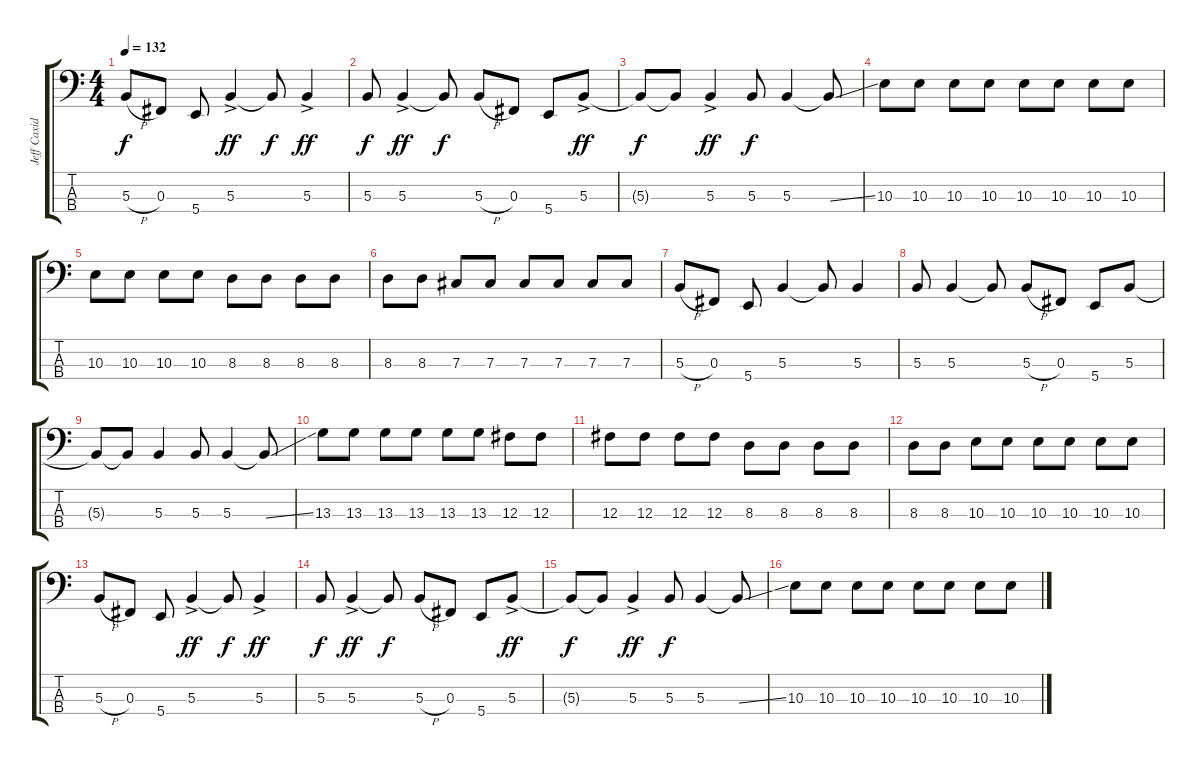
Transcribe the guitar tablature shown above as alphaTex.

\track ("Jeff Caxide" "Jeff Caxid") {instrument electricbasspick}
\staff {score tabs}
\tuning (E2 B1 Gb1 B0) {hide}
\ts (4 4)
\tempo 132
\clef f4
\ks c
5.3{h}.8{dy f} 0.3.8 5.4.8 5.3{ac}.4{dy ff} 5.3{t}.8{dy f} 5.3{ac}.4{dy ff} |
5.3.8{dy f} 5.3{ac}.4{dy ff} 5.3{t}.8{dy f} 5.3{h}.8 0.3.8 5.4.8 5.3{ac}.8{dy ff} |
5.3{t}.8{dy f} 5.3{t}.8 5.3{ac}.4{dy ff} 5.3.8{dy f} 5.3.4 5.3{ss t}.8 |
10.3.8 10.3.8 10.3.8 10.3.8 10.3.8 10.3.8 10.3.8 10.3.8 |
10.3.8 10.3.8 10.3.8 10.3.8 8.3.8 8.3.8 8.3.8 8.3.8 |
8.3.8 8.3.8 7.3.8 7.3.8 7.3.8 7.3.8 7.3.8 7.3.8 |
5.3{h}.8 0.3.8 5.4.8 5.3.4 5.3{t}.8 5.3.4 |
5.3.8 5.3.4 5.3{t}.8 5.3{h}.8 0.3.8 5.4.8 5.3.8 |
5.3{t}.8 5.3{t}.8 5.3.4 5.3.8 5.3.4 5.3{ss t}.8 |
13.3.8 13.3.8 13.3.8 13.3.8 13.3.8 13.3.8 12.3.8 12.3.8 |
12.3.8 12.3.8 12.3.8 12.3.8 8.3.8 8.3.8 8.3.8 8.3.8 |
8.3.8 8.3.8 10.3.8 10.3.8 10.3.8 10.3.8 10.3.8 10.3.8 |
5.3{h}.8 0.3.8 5.4.8 5.3{ac}.4{dy ff} 5.3{t}.8{dy f} 5.3{ac}.4{dy ff} |
5.3.8{dy f} 5.3{ac}.4{dy ff} 5.3{t}.8{dy f} 5.3{h}.8 0.3.8 5.4.8 5.3{ac}.8{dy ff} |
5.3{t}.8{dy f} 5.3{t}.8 5.3{ac}.4{dy ff} 5.3.8{dy f} 5.3.4 5.3{ss t}.8 |
10.3.8 10.3.8 10.3.8 10.3.8 10.3.8 10.3.8 10.3.8 10.3.8
